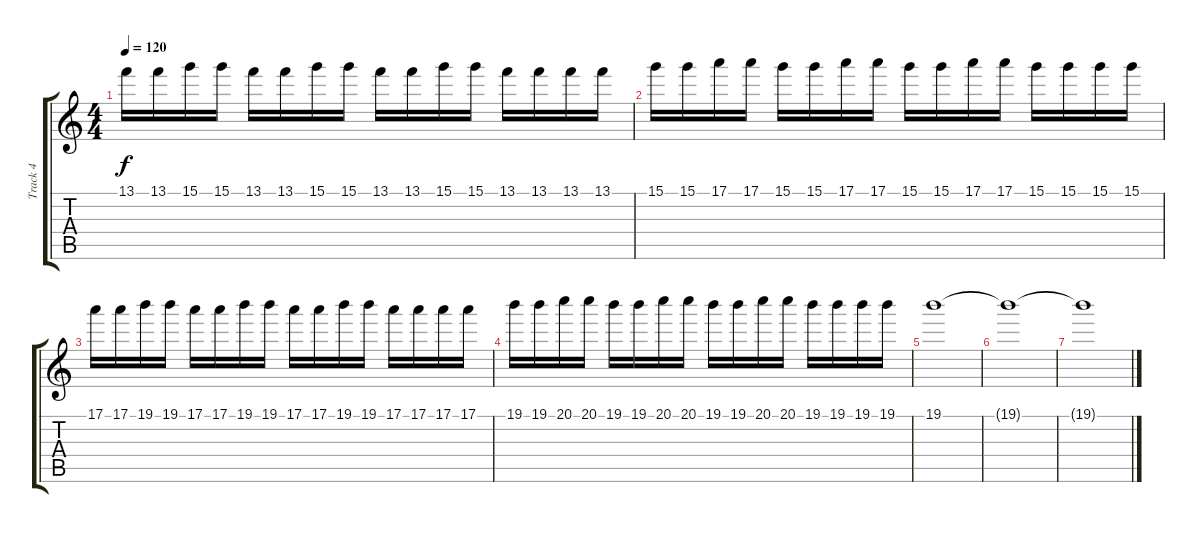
\track ("Track 4" "Track 4") {instrument electricguitarjazz}
\staff {score tabs}
\tuning (E4 B3 G3 D3 A2 E2) {hide}
\ts (4 4)
\tempo 120
\clef g2
\ks c
13.1.16{dy f} 13.1.16 15.1.16 15.1.16 13.1.16 13.1.16 15.1.16 15.1.16 13.1.16 13.1.16 15.1.16 15.1.16 13.1.16 13.1.16 13.1.16 13.1.16 |
15.1.16 15.1.16 17.1.16 17.1.16 15.1.16 15.1.16 17.1.16 17.1.16 15.1.16 15.1.16 17.1.16 17.1.16 15.1.16 15.1.16 15.1.16 15.1.16 |
17.1.16 17.1.16 19.1.16 19.1.16 17.1.16 17.1.16 19.1.16 19.1.16 17.1.16 17.1.16 19.1.16 19.1.16 17.1.16 17.1.16 17.1.16 17.1.16 |
19.1.16 19.1.16 20.1.16 20.1.16 19.1.16 19.1.16 20.1.16 20.1.16 19.1.16 19.1.16 20.1.16 20.1.16 19.1.16 19.1.16 19.1.16 19.1.16 |
19.1.1 |
19.1{t}.1 |
19.1{t}.1
